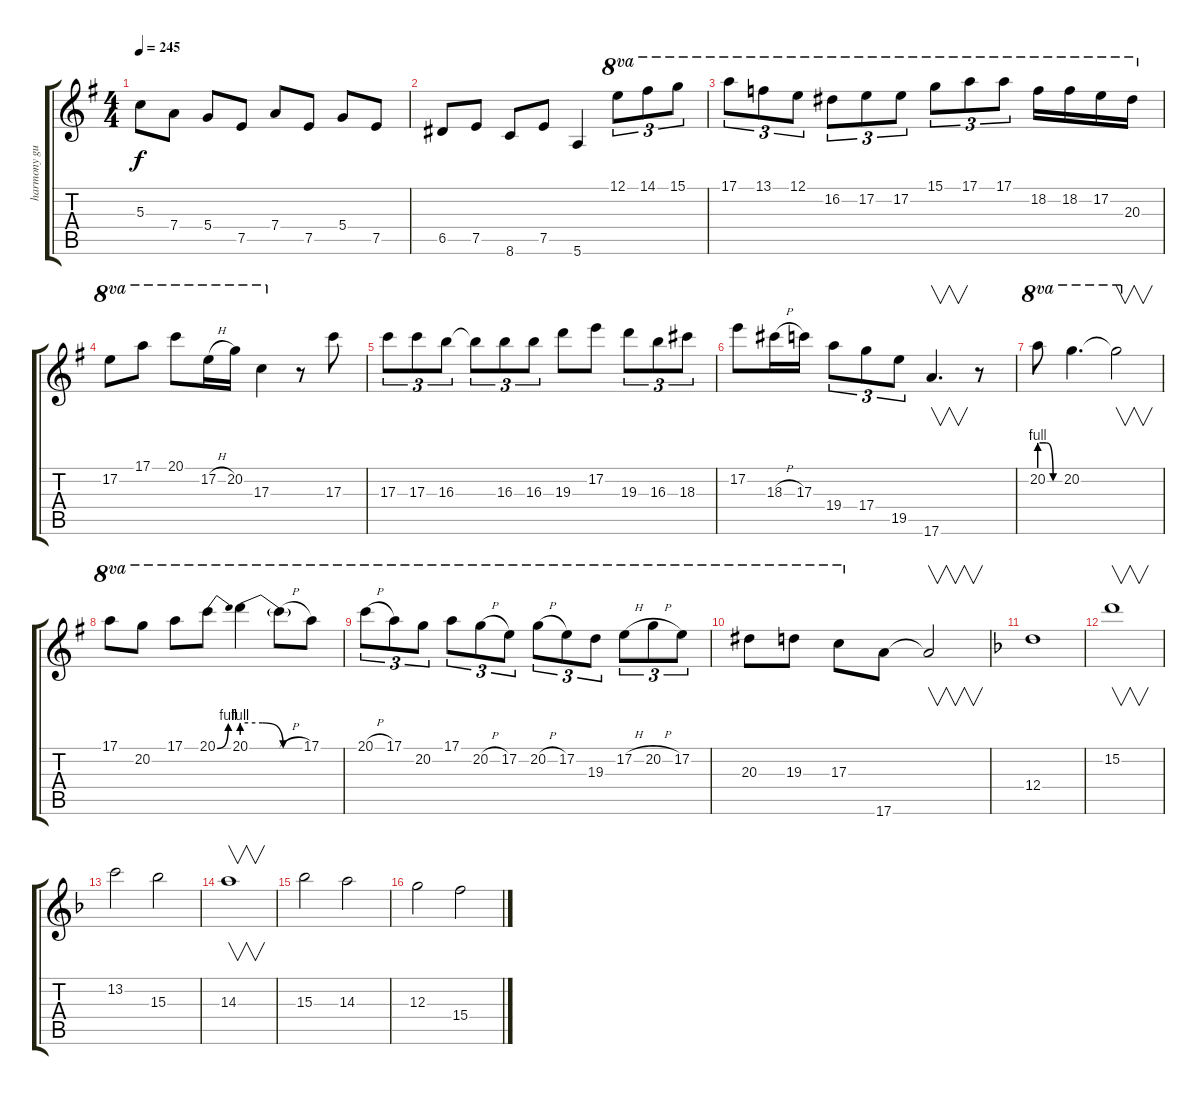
\track ("harmony guitar" "harmony gu") {instrument distortionguitar}
\staff {score tabs}
\tuning (E4 B3 G3 D3 A2 E2) {hide}
\ts (4 4)
\tempo 245
\clef g2
\ks g
5.3.8{dy f} 7.4.8 5.4.8 7.5.8 7.4.8 7.5.8 5.4.8 7.5.8 |
6.5.8 7.5.8 8.6.8 7.5.8 5.6.4 12.1.8{tu (3 2) ot 8va} 14.1.8{tu (3 2) ot 8va} 15.1.8{tu (3 2) ot 8va} |
17.1.8{tu (3 2) ot 8va} 13.1.8{tu (3 2) ot 8va} 12.1.8{tu (3 2) ot 8va} 16.2.8{tu (3 2) ot 8va} 17.2.8{tu (3 2) ot 8va} 17.2.8{tu (3 2) ot 8va} 15.1.8{tu (3 2) ot 8va} 17.1.8{tu (3 2) ot 8va} 17.1.8{tu (3 2) ot 8va} 18.2.16{ot 8va} 18.2.16{ot 8va} 17.2.16{ot 8va} 20.3.16{ot 8va} |
17.2.8{ot 8va} 17.1.8{ot 8va} 20.1.8{ot 8va} 17.2{h}.16{ot 8va} 20.2.16{ot 8va} 17.3.4{ot 8va} r.8 17.3.8 |
17.3.8{tu (3 2)} 17.3.8{tu (3 2)} 16.3.8{tu (3 2)} 16.3{t}.8{tu (3 2)} 16.3.8{tu (3 2)} 16.3.8{tu (3 2)} 19.3.8 17.2.8 19.3.8{tu (3 2)} 16.3.8{tu (3 2)} 18.3.8{tu (3 2)} |
17.2.8 18.3{h}.16 17.3.16 19.4.8{tu (3 2)} 17.4.8{tu (3 2)} 19.5.8{tu (3 2)} 17.6.4{v d} r.8 |
20.2{be (custom 0 4 20 4 40 0 60 0)}.8{ot 8va} 20.2.4{d ot 8va} 20.2{t}.2{v ot 8va} |
17.1.8{ot 8va} 20.2.8{ot 8va} 17.1.8{ot 8va} 20.1{be (bend 0 0 60 4)}.8{ot 8va} 20.1{be (custom 0 4 20 4 40 0 60 0)}.4{ot 8va} 20.1{h t}.8{ot 8va} 17.1.8{ot 8va} |
20.1{h}.8{tu (3 2) ot 8va} 17.1.8{tu (3 2) ot 8va} 20.2.8{tu (3 2) ot 8va} 17.1.8{tu (3 2) ot 8va} 20.2{h}.8{tu (3 2) ot 8va} 17.2.8{tu (3 2) ot 8va} 20.2{h}.8{tu (3 2) ot 8va} 17.2.8{tu (3 2) ot 8va} 19.3.8{tu (3 2) ot 8va} 17.2{h}.8{tu (3 2) ot 8va} 20.2{h}.8{tu (3 2) ot 8va} 17.2.8{tu (3 2) ot 8va} |
20.3.8{ot 8va} 19.3.8{ot 8va} 17.3.8{ot 8va} 17.6.8 17.6{t}.2{v} |
\ks f
12.4.1 |
15.2.1{v} |
13.2.2 15.3.2 |
14.3.1{v} |
15.3.2 14.3.2 |
12.3.2 15.4.2
